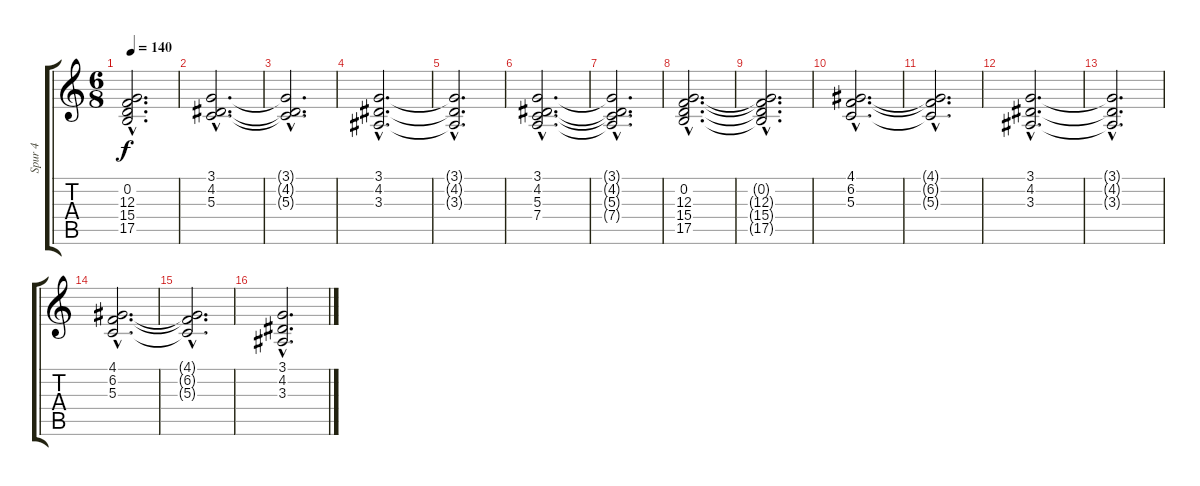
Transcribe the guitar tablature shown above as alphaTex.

\track ("Spur 4" "Spur 4") {instrument percussiveorgan}
\staff {score tabs}
\tuning (E4 B3 G3 D3 A2 E2) {hide}
\ts (6 8)
\tempo 140
\clef g2
\ks c
(0.2{hac t} 12.3{hac t} 15.4{hac t} 17.5{hac t}).2{d dy f} |
(3.1{hac} 4.2{hac} 5.3{hac}).2{d} |
(3.1{hac t} 4.2{hac t} 5.3{hac t}).2{d} |
(3.1{hac} 4.2{hac} 3.3{hac}).2{d} |
(3.1{hac t} 4.2{hac t} 3.3{hac t}).2{d} |
(3.1{hac} 4.2{hac} 5.3{hac} 7.4{hac}).2{d} |
(3.1{hac t} 4.2{hac t} 5.3{hac t} 7.4{hac t}).2{d} |
(0.2{hac} 12.3{hac} 15.4{hac} 17.5{hac}).2{d} |
(0.2{hac t} 12.3{hac t} 15.4{hac t} 17.5{hac t}).2{d} |
(4.1{hac} 6.2{hac} 5.3{hac}).2{d} |
(4.1{hac t} 6.2{hac t} 5.3{hac t}).2{d} |
(3.1{hac} 4.2{hac} 3.3{hac}).2{d} |
(3.1{hac t} 4.2{hac t} 3.3{hac t}).2{d} |
(4.1{hac} 6.2{hac} 5.3{hac}).2{d} |
(4.1{hac t} 6.2{hac t} 5.3{hac t}).2{d} |
(3.1{hac} 4.2{hac} 3.3{hac}).2{d}
